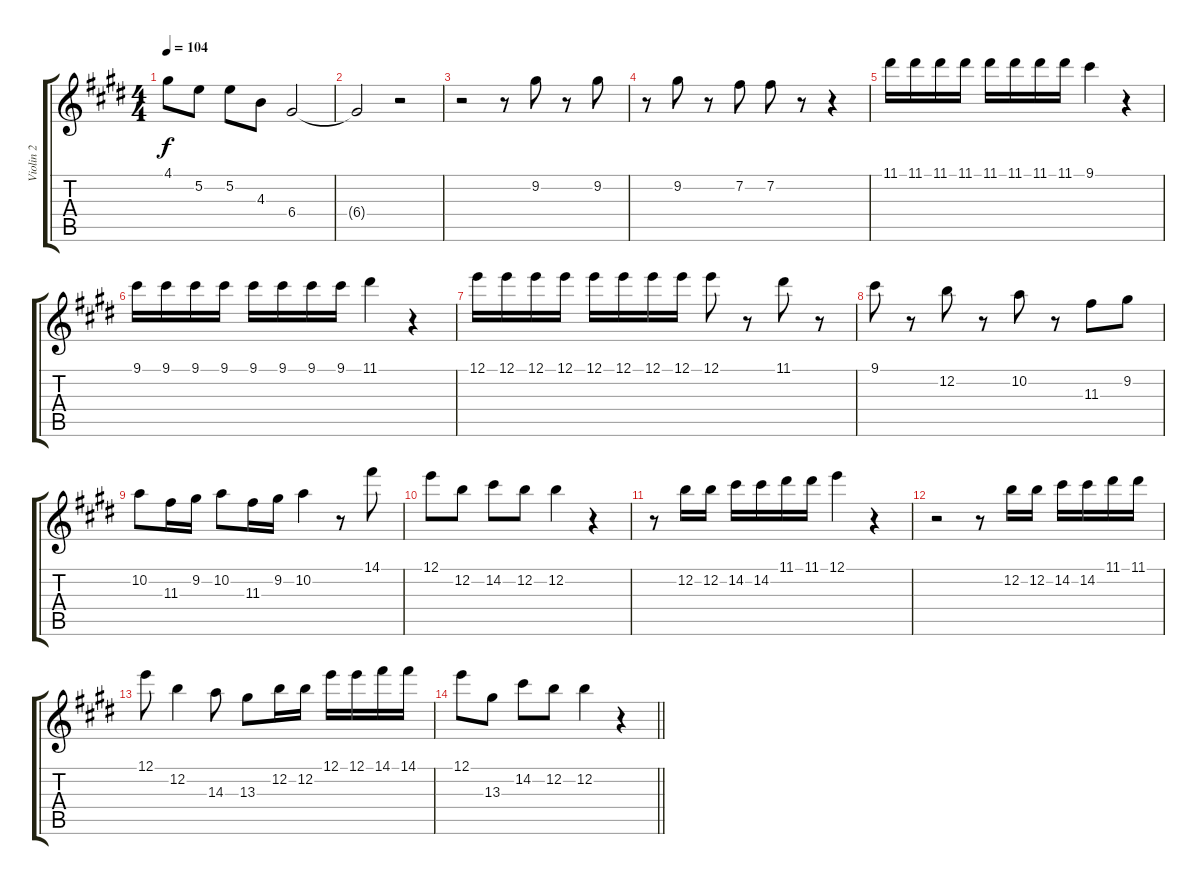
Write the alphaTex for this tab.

\track ("Violin 2" "Violin 2") {instrument overdrivenguitar}
\staff {score tabs}
\tuning (E4 B3 G3 D3 A2 E2) {hide}
\ts (4 4)
\tempo 104
\clef g2
\ks e
4.1.8{dy f} 5.2.8 5.2.8 4.3.8 6.4.2 |
6.4{t}.2 r.2 |
r.2 r.8 9.2.8 r.8 9.2.8 |
r.8 9.2.8 r.8 7.2.8 7.2.8 r.8 r.4 |
11.1.16 11.1.16 11.1.16 11.1.16 11.1.16 11.1.16 11.1.16 11.1.16 9.1.4 r.4 |
9.1.16 9.1.16 9.1.16 9.1.16 9.1.16 9.1.16 9.1.16 9.1.16 11.1.4 r.4 |
12.1.16 12.1.16 12.1.16 12.1.16 12.1.16 12.1.16 12.1.16 12.1.16 12.1.8 r.8 11.1.8 r.8 |
9.1.8 r.8 12.2.8 r.8 10.2.8 r.8 11.3.8 9.2.8 |
10.2.8 11.3.16 9.2.16 10.2.8 11.3.16 9.2.16 10.2.4 r.8 14.1.8 |
12.1.8 12.2.8 14.2.8 12.2.8 12.2.4 r.4 |
r.8 12.2.16 12.2.16 14.2.16 14.2.16 11.1.16 11.1.16 12.1.4 r.4 |
r.2 r.8 12.2.16 12.2.16 14.2.16 14.2.16 11.1.16 11.1.16 |
12.1.8 12.2.4 14.3.8 13.3.8 12.2.16 12.2.16 12.1.16 12.1.16 14.1.16 14.1.16 |
\barLineRight lightlight
12.1.8 13.3.8 14.2.8 12.2.8 12.2.4 r.4
